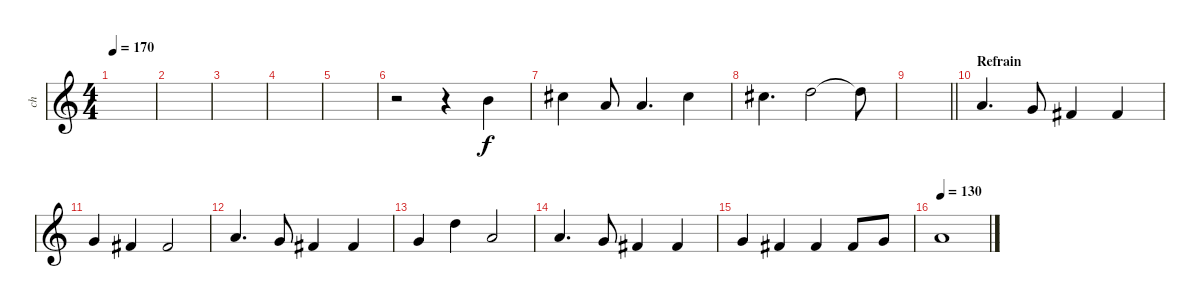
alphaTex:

\track ("ch" "ch") {instrument lead1square}
\staff {score}
\tuning (E4 B3 G3 D3 A2 E2) {hide}
\ts (4 4)
\tempo 170
\clef g2
\ks c
|
|
|
|
|
r.2 r.4 12.2.4 |
14.2.4 10.2.8 10.2.4{d} 14.2.4 |
14.2.4{d} 15.2.2 15.2{t}.8 |
\barLineRight lightlight
|
\section ("" "Refrain")
10.2.4{d} 8.2.8 7.2.4 7.2.4 |
8.2.4 7.2.4 7.2.2 |
10.2.4{d} 8.2.8 7.2.4 7.2.4 |
8.2.4 15.2.4 10.2.2 |
10.2.4{d} 8.2.8 7.2.4 7.2.4 |
8.2.4 7.2.4 7.2.4 7.2.8 8.2.8 |
\tempo 130
10.2.1
